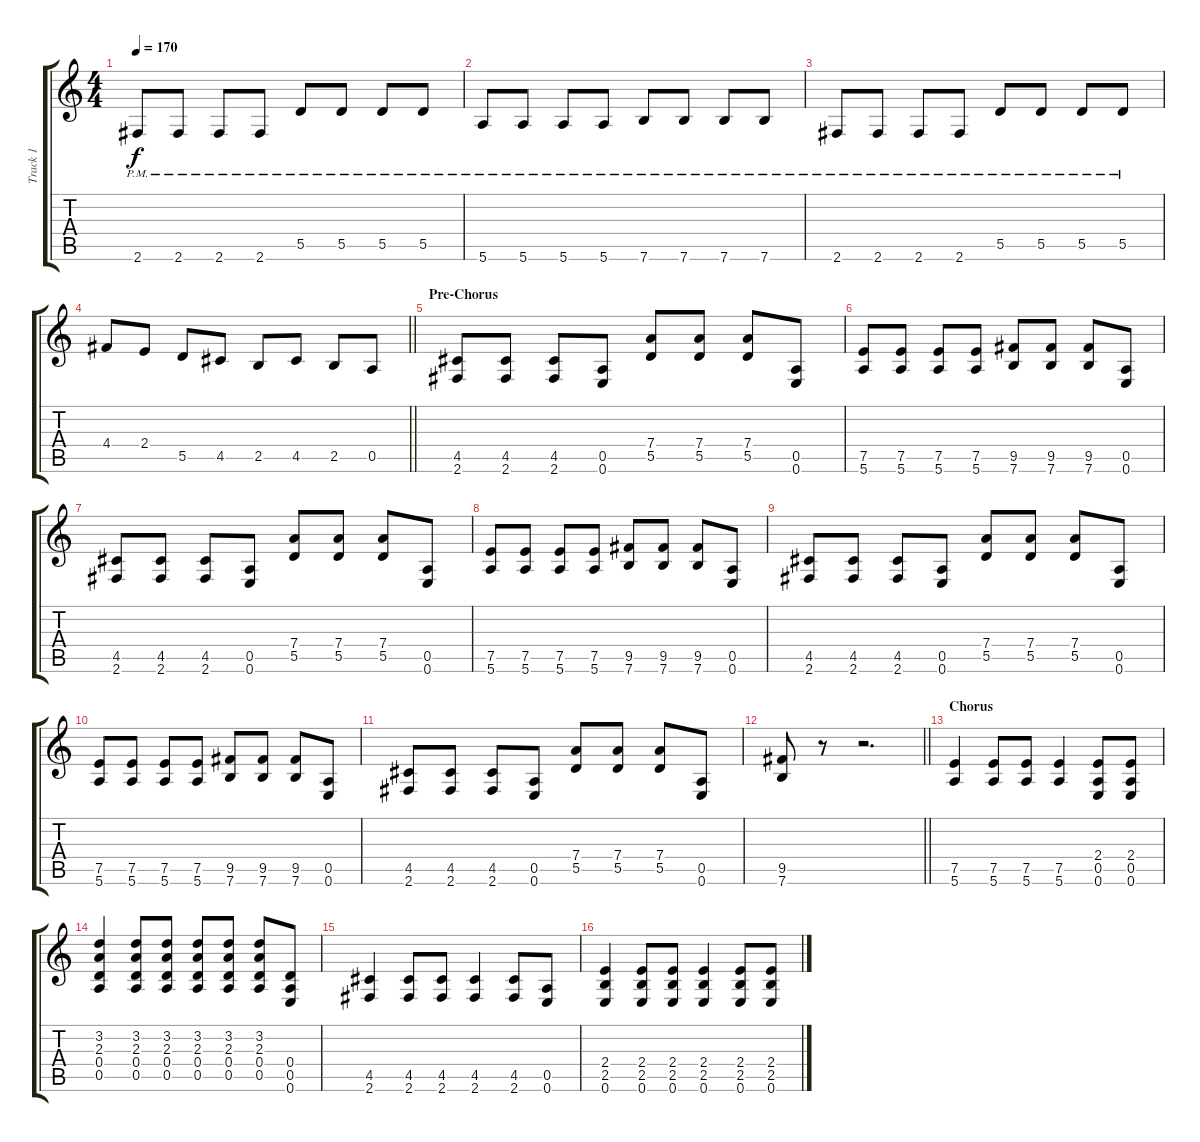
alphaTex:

\track ("Track 1" "Track 1") {instrument distortionguitar}
\staff {score tabs}
\tuning (E4 B3 G3 D3 A2 E2) {hide}
\ts (4 4)
\tempo 170
\clef g2
\ks c
2.6{pm}.8{dy f} 2.6{pm}.8 2.6{pm}.8 2.6{pm}.8 5.5{pm}.8 5.5{pm}.8 5.5{pm}.8 5.5{pm}.8 |
5.6{pm}.8 5.6{pm}.8 5.6{pm}.8 5.6{pm}.8 7.6{pm}.8 7.6{pm}.8 7.6{pm}.8 7.6{pm}.8 |
2.6{pm}.8 2.6{pm}.8 2.6{pm}.8 2.6{pm}.8 5.5{pm}.8 5.5{pm}.8 5.5{pm}.8 5.5{pm}.8 |
\barLineRight lightlight
4.4.8 2.4.8 5.5.8 4.5.8 2.5.8 4.5.8 2.5.8 0.5.8 |
\section ("" "Pre-Chorus")
(4.5 2.6).8 (4.5 2.6).8 (4.5 2.6).8 (0.5 0.6).8 (7.4 5.5).8 (7.4 5.5).8 (7.4 5.5).8 (0.5 0.6).8 |
(7.5 5.6).8 (7.5 5.6).8 (7.5 5.6).8 (7.5 5.6).8 (9.5 7.6).8 (9.5 7.6).8 (9.5 7.6).8 (0.5 0.6).8 |
(4.5 2.6).8 (4.5 2.6).8 (4.5 2.6).8 (0.5 0.6).8 (7.4 5.5).8 (7.4 5.5).8 (7.4 5.5).8 (0.5 0.6).8 |
(7.5 5.6).8 (7.5 5.6).8 (7.5 5.6).8 (7.5 5.6).8 (9.5 7.6).8 (9.5 7.6).8 (9.5 7.6).8 (0.5 0.6).8 |
(4.5 2.6).8 (4.5 2.6).8 (4.5 2.6).8 (0.5 0.6).8 (7.4 5.5).8 (7.4 5.5).8 (7.4 5.5).8 (0.5 0.6).8 |
(7.5 5.6).8 (7.5 5.6).8 (7.5 5.6).8 (7.5 5.6).8 (9.5 7.6).8 (9.5 7.6).8 (9.5 7.6).8 (0.5 0.6).8 |
(4.5 2.6).8 (4.5 2.6).8 (4.5 2.6).8 (0.5 0.6).8 (7.4 5.5).8 (7.4 5.5).8 (7.4 5.5).8 (0.5 0.6).8 |
\barLineRight lightlight
(9.5 7.6).8 r.8 r.2{d} |
\section ("" "Chorus")
(7.5 5.6).4 (7.5 5.6).8 (7.5 5.6).8 (7.5 5.6).4 (2.4 0.5 0.6).8 (2.4 0.5 0.6).8 |
(3.2 2.3 0.4 0.5).4 (3.2 2.3 0.4 0.5).8 (3.2 2.3 0.4 0.5).8 (3.2 2.3 0.4 0.5).8 (3.2 2.3 0.4 0.5).8 (3.2 2.3 0.4 0.5).8 (0.4 0.5 0.6).8 |
(4.5 2.6).4 (4.5 2.6).8 (4.5 2.6).8 (4.5 2.6).4 (4.5 2.6).8 (0.5 0.6).8 |
(2.4 2.5 0.6).4 (2.4 2.5 0.6).8 (2.4 2.5 0.6).8 (2.4 2.5 0.6).4 (2.4 2.5 0.6).8 (2.4 2.5 0.6).8
